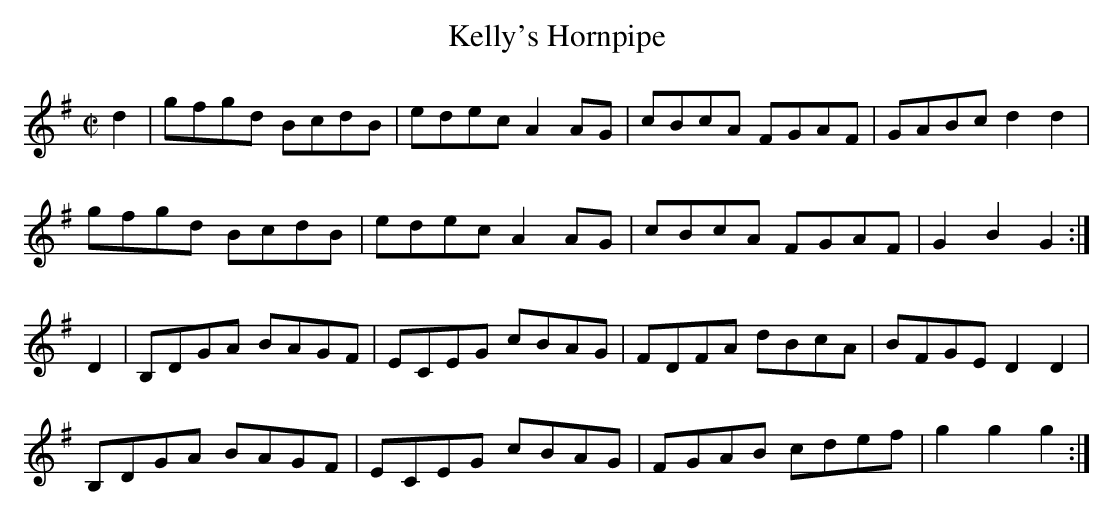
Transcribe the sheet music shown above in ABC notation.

X:1
T: Kelly's Hornpipe
L: 1/8
M: C|
K: G
d2|gfgd BcdB|edec A2 AG|cBcA FGAF|GABc d2 d2|
gfgd BcdB|edec A2 AG|cBcA FGAF|G2 B2 G2 :|
D2|B,DGA BAGF|ECEG cBAG|FDFA dBcA|BFGE D2 D2|
B,DGA BAGF|ECEG cBAG|FGAB cdef|g2 g2 g2 :|
